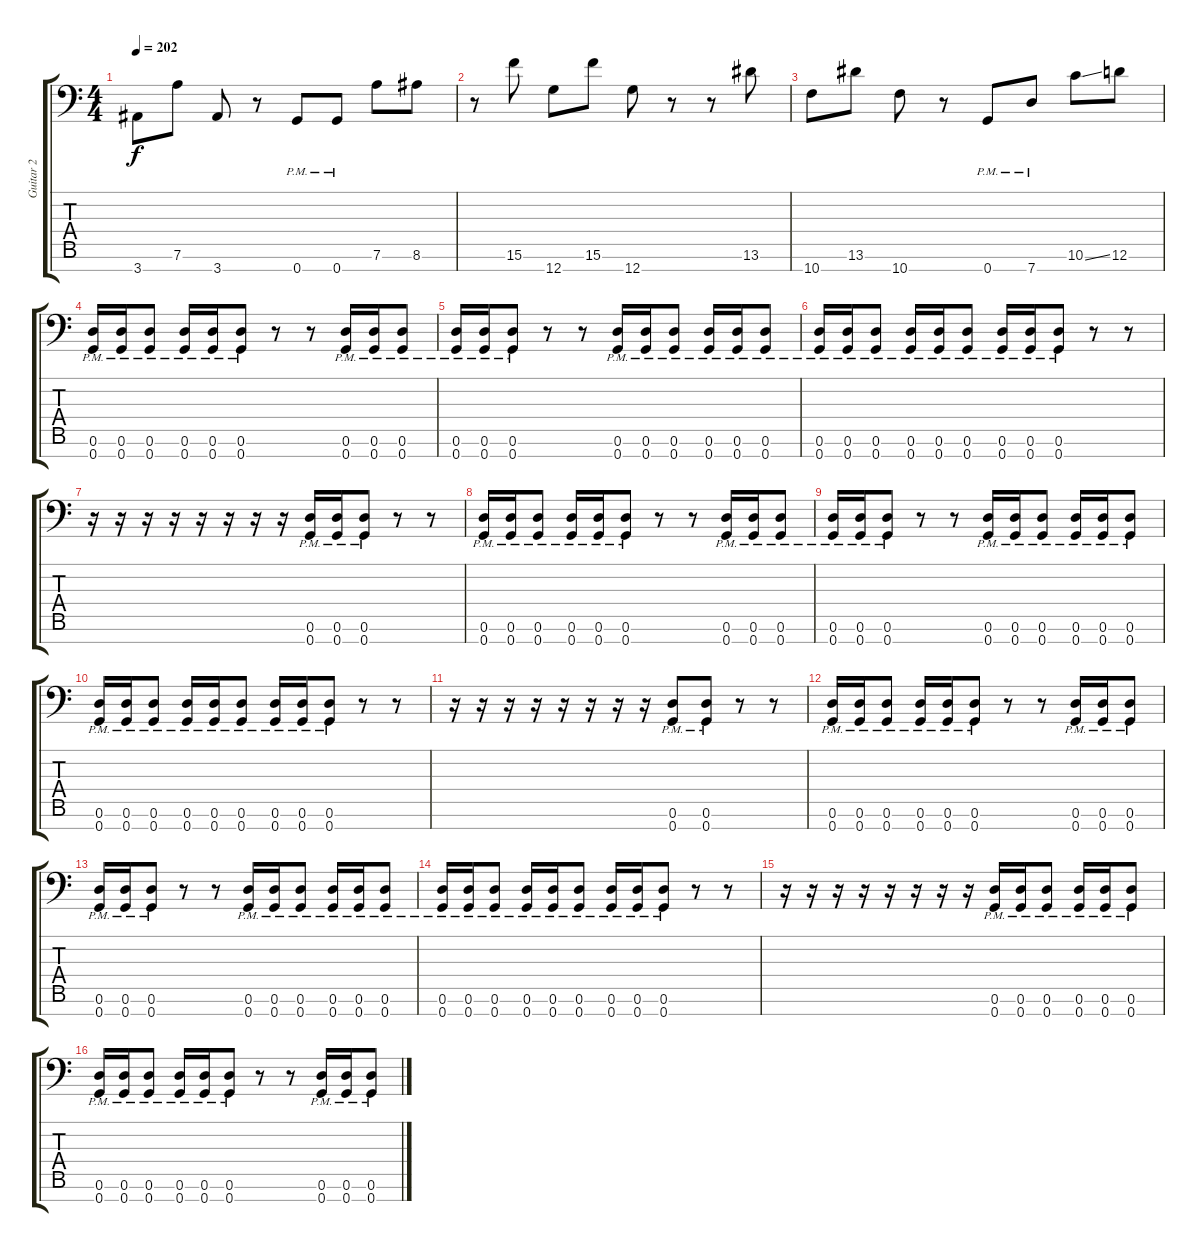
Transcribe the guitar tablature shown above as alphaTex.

\track ("Guitar 2" "Guitar 2") {instrument distortionguitar}
\staff {score tabs}
\tuning (D4 A3 F3 C3 G2 D2 G1) {hide}
\ts (4 4)
\tempo 202
\clef f4
\ks c
3.7.8{dy f} 7.6.8 3.7.8 r.8 0.7{pm}.8 0.7{pm}.8 7.6.8 8.6.8 |
r.8 15.6.8 12.7.8 15.6.8 12.7.8 r.8 r.8 13.6.8 |
10.7.8 13.6.8 10.7.8 r.8 0.7{pm}.8 7.7{pm}.8 10.6{ss}.8 12.6.8 |
(0.6{pm} 0.7{pm}).16 (0.6{pm} 0.7{pm}).16 (0.6{pm} 0.7{pm}).8 (0.6{pm} 0.7{pm}).16 (0.6{pm} 0.7{pm}).16 (0.6{pm} 0.7{pm}).8 r.8 r.8 (0.6{pm} 0.7{pm}).16 (0.6{pm} 0.7{pm}).16 (0.6{pm} 0.7{pm}).8 |
(0.6{pm} 0.7{pm}).16 (0.6{pm} 0.7{pm}).16 (0.6{pm} 0.7{pm}).8 r.8 r.8 (0.6{pm} 0.7{pm}).16 (0.6{pm} 0.7{pm}).16 (0.6{pm} 0.7{pm}).8 (0.6{pm} 0.7{pm}).16 (0.6{pm} 0.7{pm}).16 (0.6{pm} 0.7{pm}).8 |
(0.6{pm} 0.7{pm}).16 (0.6{pm} 0.7{pm}).16 (0.6{pm} 0.7{pm}).8 (0.6{pm} 0.7{pm}).16 (0.6{pm} 0.7{pm}).16 (0.6{pm} 0.7{pm}).8 (0.6{pm} 0.7{pm}).16 (0.6{pm} 0.7{pm}).16 (0.6{pm} 0.7{pm}).8 r.8 r.8 |
r.16 r.16 r.16 r.16 r.16 r.16 r.16 r.16 (0.6{pm} 0.7{pm}).16 (0.6{pm} 0.7{pm}).16 (0.6{pm} 0.7{pm}).8 r.8 r.8 |
(0.6{pm} 0.7{pm}).16 (0.6{pm} 0.7{pm}).16 (0.6{pm} 0.7{pm}).8 (0.6{pm} 0.7{pm}).16 (0.6{pm} 0.7{pm}).16 (0.6{pm} 0.7{pm}).8 r.8 r.8 (0.6{pm} 0.7{pm}).16 (0.6{pm} 0.7{pm}).16 (0.6{pm} 0.7{pm}).8 |
(0.6{pm} 0.7{pm}).16 (0.6{pm} 0.7{pm}).16 (0.6{pm} 0.7{pm}).8 r.8 r.8 (0.6{pm} 0.7{pm}).16 (0.6{pm} 0.7{pm}).16 (0.6{pm} 0.7{pm}).8 (0.6{pm} 0.7{pm}).16 (0.6{pm} 0.7{pm}).16 (0.6{pm} 0.7{pm}).8 |
(0.6{pm} 0.7{pm}).16 (0.6{pm} 0.7{pm}).16 (0.6{pm} 0.7{pm}).8 (0.6{pm} 0.7{pm}).16 (0.6{pm} 0.7{pm}).16 (0.6{pm} 0.7{pm}).8 (0.6{pm} 0.7{pm}).16 (0.6{pm} 0.7{pm}).16 (0.6{pm} 0.7{pm}).8 r.8 r.8 |
r.16 r.16 r.16 r.16 r.16 r.16 r.16 r.16 (0.6{pm} 0.7{pm}).8 (0.6{pm} 0.7{pm}).8 r.8 r.8 |
(0.6{pm} 0.7{pm}).16 (0.6{pm} 0.7{pm}).16 (0.6{pm} 0.7{pm}).8 (0.6{pm} 0.7{pm}).16 (0.6{pm} 0.7{pm}).16 (0.6{pm} 0.7{pm}).8 r.8 r.8 (0.6{pm} 0.7{pm}).16 (0.6{pm} 0.7{pm}).16 (0.6{pm} 0.7{pm}).8 |
(0.6{pm} 0.7{pm}).16 (0.6{pm} 0.7{pm}).16 (0.6{pm} 0.7{pm}).8 r.8 r.8 (0.6{pm} 0.7{pm}).16 (0.6{pm} 0.7{pm}).16 (0.6{pm} 0.7{pm}).8 (0.6{pm} 0.7{pm}).16 (0.6{pm} 0.7{pm}).16 (0.6{pm} 0.7{pm}).8 |
(0.6{pm} 0.7{pm}).16 (0.6{pm} 0.7{pm}).16 (0.6{pm} 0.7{pm}).8 (0.6{pm} 0.7{pm}).16 (0.6{pm} 0.7{pm}).16 (0.6{pm} 0.7{pm}).8 (0.6{pm} 0.7{pm}).16 (0.6{pm} 0.7{pm}).16 (0.6{pm} 0.7{pm}).8 r.8 r.8 |
r.16 r.16 r.16 r.16 r.16 r.16 r.16 r.16 (0.6{pm} 0.7{pm}).16 (0.6{pm} 0.7{pm}).16 (0.6{pm} 0.7{pm}).8 (0.6{pm} 0.7{pm}).16 (0.6{pm} 0.7{pm}).16 (0.6{pm} 0.7{pm}).8 |
(0.6{pm} 0.7{pm}).16 (0.6{pm} 0.7{pm}).16 (0.6{pm} 0.7{pm}).8 (0.6{pm} 0.7{pm}).16 (0.6{pm} 0.7{pm}).16 (0.6{pm} 0.7{pm}).8 r.8 r.8 (0.6{pm} 0.7{pm}).16 (0.6{pm} 0.7{pm}).16 (0.6{pm} 0.7{pm}).8
